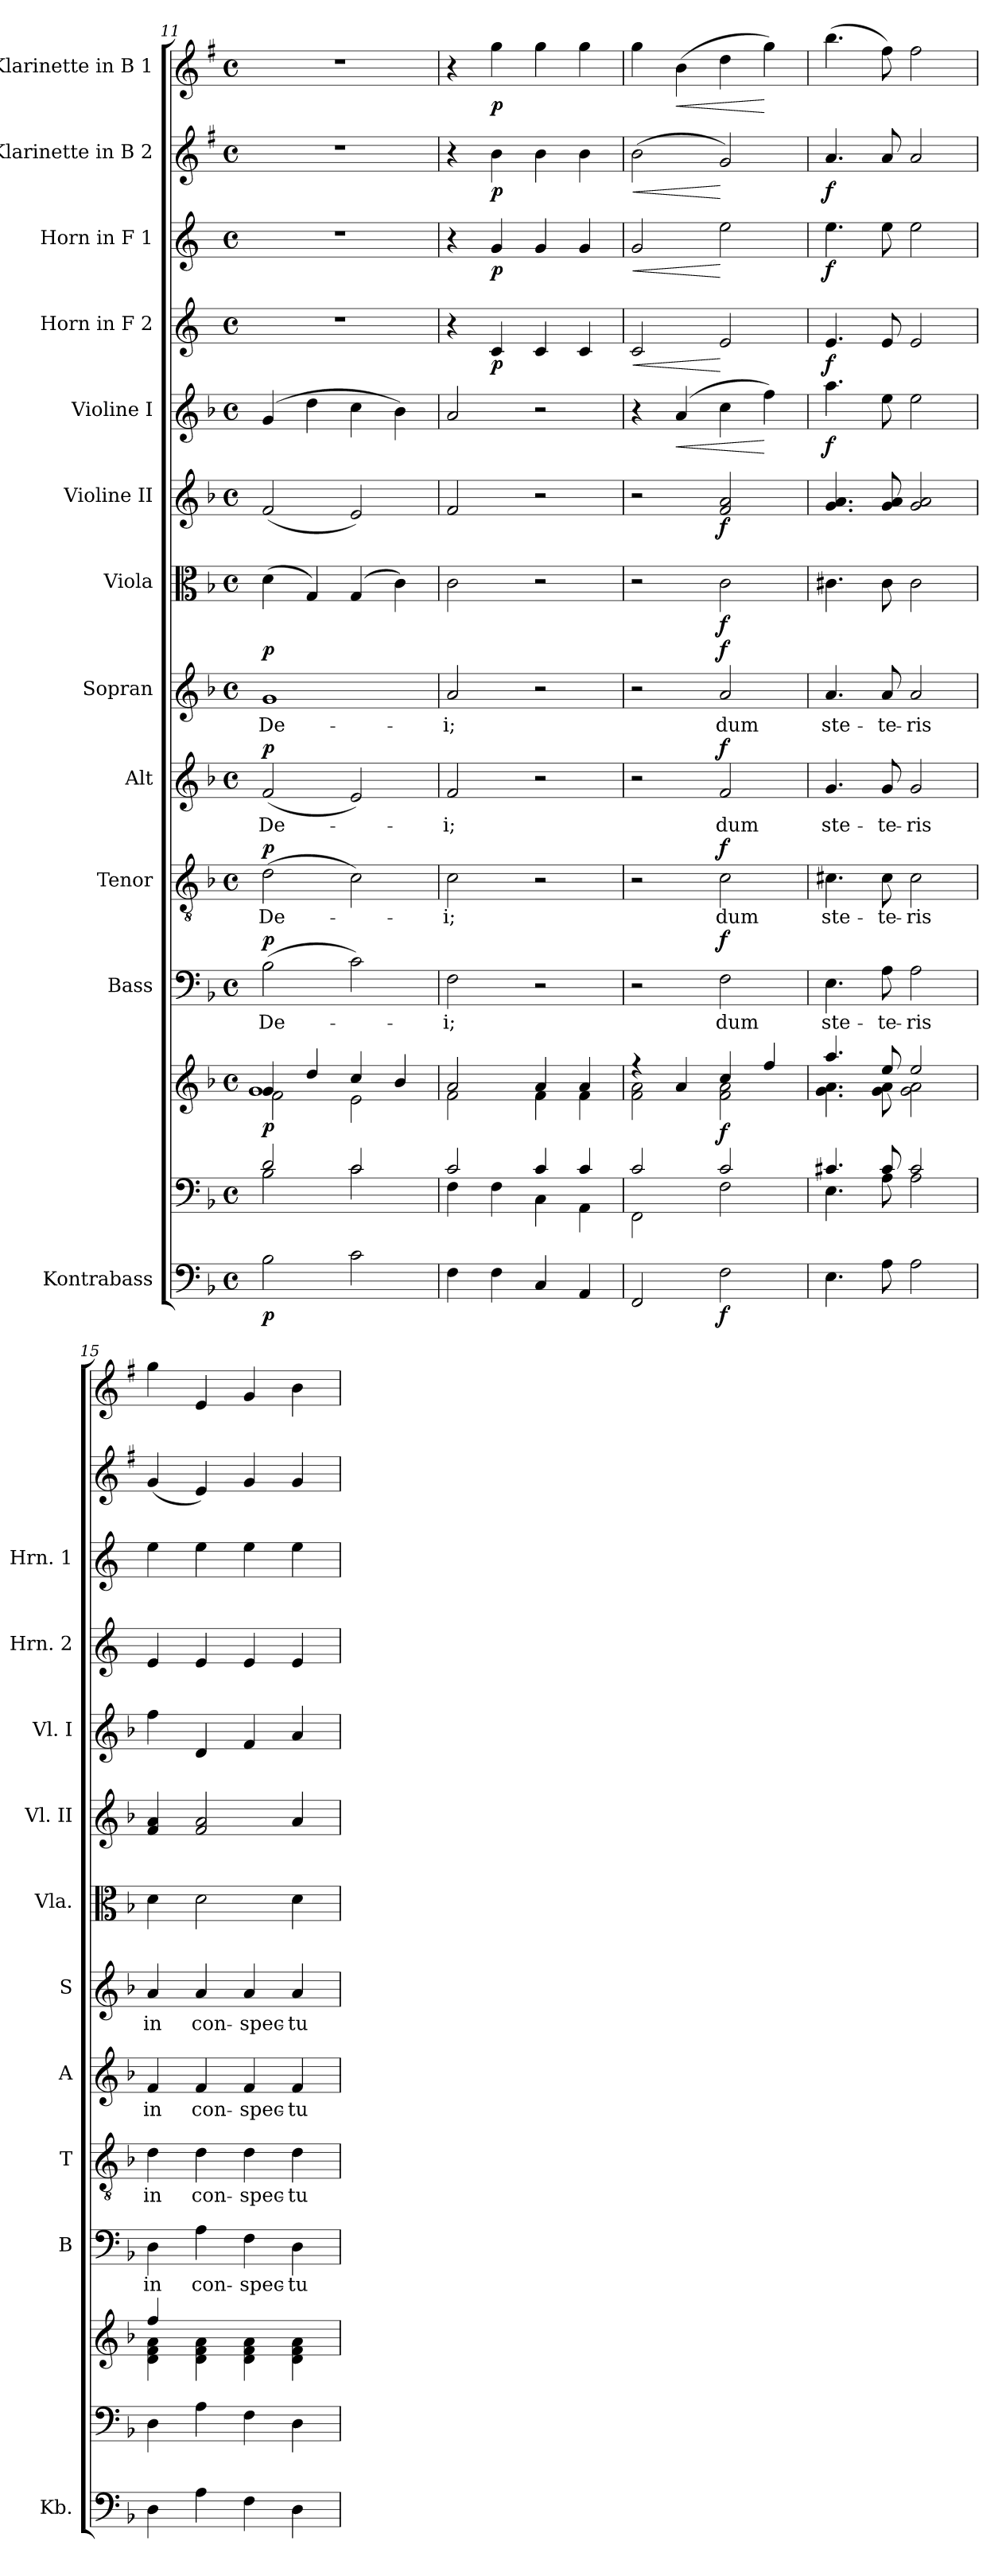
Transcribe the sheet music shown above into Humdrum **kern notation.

**kern	**dynam	**kern	**kern	**dynam	**kern	**text	**dynam	**kern	**text	**dynam	**kern	**text	**dynam	**kern	**text	**dynam	**kern	**dynam	**kern	**dynam	**kern	**dynam	**kern	**dynam	**kern	**dynam	**kern	**dynam	**kern	**dynam
*part13	*part13	*part12	*part12	*part12	*part11	*part11	*part11	*part10	*part10	*part10	*part9	*part9	*part9	*part8	*part8	*part8	*part7	*part7	*part6	*part6	*part5	*part5	*part4	*part4	*part3	*part3	*part2	*part2	*part1	*part1
*staff14	*staff14	*staff13	*staff12	*staff12/13	*staff11	*staff11	*staff11	*staff10	*staff10	*staff10	*staff9	*staff9	*staff9	*staff8	*staff8	*staff8	*staff7	*staff7	*staff6	*staff6	*staff5	*staff5	*staff4	*staff4	*staff3	*staff3	*staff2	*staff2	*staff1	*staff1
*I"Kontrabass	*	*	*	*	*I"Bass	*	*	*I"Tenor	*	*	*I"Alt	*	*	*I"Sopran	*	*	*I"Viola	*	*I"Violine II	*	*I"Violine I	*	*I"Horn in F 2	*	*I"Horn in F 1	*	*I"Klarinette in B 2	*	*I"Klarinette in B 1	*
*I'Kb.	*	*	*	*	*I'B	*	*	*I'T	*	*	*I'A	*	*	*I'S	*	*	*I'Vla.	*	*I'Vl. II	*	*I'Vl. I	*	*I'Hrn. 2	*	*I'Hrn. 1	*	*	*	*	*
*clefF4	*	*clefF4	*clefG2	*	*clefF4	*	*	*clefGv2	*	*	*clefG2	*	*	*clefG2	*	*	*clefC3	*	*clefG2	*	*clefG2	*	*clefG2	*	*clefG2	*	*clefG2	*	*clefG2	*
*ITrd7c12	*	*	*	*	*	*	*	*	*	*	*	*	*	*	*	*	*	*	*	*	*	*	*ITrd4c7	*	*ITrd4c7	*	*ITrd1c2	*	*ITrd1c2	*
*k[b-]	*	*k[b-]	*k[b-]	*	*k[b-]	*	*	*k[b-]	*	*	*k[b-]	*	*	*k[b-]	*	*	*k[b-]	*	*k[b-]	*	*k[b-]	*	*k[b-]	*	*k[b-]	*	*k[b-]	*	*k[b-]	*
*F:	*	*F:	*F:	*	*F:	*	*	*F:	*	*	*F:	*	*	*F:	*	*	*F:	*	*F:	*	*F:	*	*F:	*	*F:	*	*F:	*	*F:	*
*M4/4	*	*M4/4	*M4/4	*	*M4/4	*	*	*M4/4	*	*	*M4/4	*	*	*M4/4	*	*	*M4/4	*	*M4/4	*	*M4/4	*	*M4/4	*	*M4/4	*	*M4/4	*	*M4/4	*
*met(c)	*	*met(c)	*met(c)	*	*met(c)	*	*	*met(c)	*	*	*met(c)	*	*	*met(c)	*	*	*met(c)	*	*met(c)	*	*met(c)	*	*met(c)	*	*met(c)	*	*met(c)	*	*met(c)	*
=11	=11	=11	=11	=11	=11	=11	=11	=11	=11	=11	=11	=11	=11	=11	=11	=11	=11	=11	=11	=11	=11	=11	=11	=11	=11	=11	=11	=11	=11	=11
*	*	*^	*^	*	*	*	*	*	*	*	*	*	*	*	*	*	*	*	*	*	*	*	*	*	*	*	*	*	*	*
*	*	*	*	*	*^	*	*	*	*	*	*	*	*	*	*	*	*	*	*	*	*	*	*	*	*	*	*	*	*	*	*	*
!	!LO:DY:b	!	!	!	!	!	!LO:DY:b	!	!LO:LY:b	!LO:DY:a	!	!LO:LY:b	!LO:DY:a	!	!LO:LY:b	!LO:DY:a	!	!LO:LY:b	!LO:DY:a	!	!	!	!	!	!	!	!	!	!	!	!	!	!
2BB-\	p	2d/	2B-\	4g/	2f\	1g	p	(>2B-\	De-	p	(>2d\	De-	p	(<2f/	De-	p	1g	De-	p	(>4d\	.	(<2f/	.	(4g/	.	1r	.	1r	.	1r	.	1r	.
.	.	.	.	4dd/	.	.	.	.	.	.	.	.	.	.	.	.	.	.	.	4G/)	.	.	.	4dd\	.	.	.	.	.	.	.	.	.
2C\	.	2c/	2c\	4cc/	2e\	.	.	2c\)	.	.	2c\)	.	.	2e/)	.	.	.	.	.	(4G/	.	2e/)	.	4cc\	.	.	.	.	.	.	.	.	.
.	.	.	.	4b-/	.	.	.	.	.	.	.	.	.	.	.	.	.	.	.	4c\)	.	.	.	4b-\)	.	.	.	.	.	.	.	.	.
*	*	*	*	*	*v	*v	*	*	*	*	*	*	*	*	*	*	*	*	*	*	*	*	*	*	*	*	*	*	*	*	*	*	*
=12	=12	=12	=12	=12	=12	=12	=12	=12	=12	=12	=12	=12	=12	=12	=12	=12	=12	=12	=12	=12	=12	=12	=12	=12	=12	=12	=12	=12	=12	=12	=12	=12
!	!	!	!	!	!	!	!	!LO:LY:b	!	!	!LO:LY:b	!	!	!LO:LY:b	!	!	!LO:LY:b	!	!	!	!	!	!	!	!	!	!	!	!	!	!	!
4FF\	.	2c/	4F\	2a/	2f\	.	2F\	-i;	.	2c\	-i;	.	2f/	-i;	.	2a/	-i;	.	2c\	.	2f/	.	2a/	.	4r	.	4r	.	4r	.	4r	.
!	!	!	!	!	!	!	!	!	!	!	!	!	!	!	!	!	!	!	!	!	!	!	!	!	!	!LO:DY:b	!	!LO:DY:b	!	!LO:DY:b	!	!LO:DY:b
4FF\	.	.	4F\	.	.	.	.	.	.	.	.	.	.	.	.	.	.	.	.	.	.	.	.	.	4F/	p	4c/	p	4a\	p	4ff\	p
4CC/	.	4c/	4C\	4a/	4f\	.	2r	.	.	2r	.	.	2r	.	.	2r	.	.	2r	.	2r	.	2r	.	4F/	.	4c/	.	4a\	.	4ff\	.
4AAA/	.	4c/	4AA\	4a/	4f\	.	.	.	.	.	.	.	.	.	.	.	.	.	.	.	.	.	.	.	4F/	.	4c/	.	4a\	.	4ff\	.
=13	=13	=13	=13	=13	=13	=13	=13	=13	=13	=13	=13	=13	=13	=13	=13	=13	=13	=13	=13	=13	=13	=13	=13	=13	=13	=13	=13	=13	=13	=13	=13	=13
!	!	!	!	!	!	!	!	!	!	!	!	!	!	!	!	!	!	!	!	!	!	!	!	!	!	!LO:HP:b	!	!LO:HP:b	!	!LO:HP:b	!	!
2FFF/	.	2c/	2FF\	4rff	2f\ 2a\	.	2r	.	.	2r	.	.	2r	.	.	2r	.	.	2r	.	2r	.	4r	.	2F/	<	2c/	<	(>2a\	<	4ff\	.
!	!	!	!	!	!	!	!	!	!	!	!	!	!	!	!	!	!	!	!	!	!	!	!	!LO:HP:b	!	!	!	!	!	!	!	!LO:HP:b
.	.	.	.	4a/	.	.	.	.	.	.	.	.	.	.	.	.	.	.	.	.	.	.	(4a/	<	.	.	.	.	.	.	(>4a\	<
!	!LO:DY:b	!	!	!	!	!LO:DY:b	!	!LO:LY:b	!LO:DY:a	!	!LO:LY:b	!LO:DY:a	!	!LO:LY:b	!LO:DY:a	!	!LO:LY:b	!LO:DY:a	!	!LO:DY:b	!	!LO:DY:b	!	!	!	!	!	!	!	!	!	!
2FF\	f	2c/	2F\	4cc/	2f\ 2a\	f	2F\	dum	f	2c\	dum	f	2f/	dum	f	2a/	dum	f	2c\	f	2f/ 2a/	f	4cc\	.	2A/	[	2a\	[	2f/)	[	4cc\	.
.	.	.	.	4ff/	.	.	.	.	.	.	.	.	.	.	.	.	.	.	.	.	.	.	4ff\)	[	.	.	.	.	.	.	4ff\)	[
=14	=14	=14	=14	=14	=14	=14	=14	=14	=14	=14	=14	=14	=14	=14	=14	=14	=14	=14	=14	=14	=14	=14	=14	=14	=14	=14	=14	=14	=14	=14	=14	=14
!	!	!	!	!	!	!	!	!LO:LY:b	!	!	!LO:LY:b	!	!	!LO:LY:b	!	!	!LO:LY:b	!	!	!	!	!	!	!LO:DY:b	!	!LO:DY:b	!	!LO:DY:b	!	!LO:DY:b	!	!
4.EE\	.	4.c#X/	4.E\	4.aa/	4.g\ 4.a\	.	4.E\	ste-	.	4.c#X\	ste-	.	4.g/	ste-	.	4.a/	ste-	.	4.c#X\	.	4.g/ 4.a/	.	4.aa\	f	4.A/	f	4.a\	f	4.g/	f	(>4.aa\	.
!	!	!	!	!	!	!	!	!LO:LY:b	!	!	!LO:LY:b	!	!	!LO:LY:b	!	!	!LO:LY:b	!	!	!	!	!	!	!	!	!	!	!	!	!	!	!
8AA\	.	8c#/	8A\	8ee/	8g\ 8a\	.	8A\	-te-	.	8c#\	-te-	.	8g/	-te-	.	8a/	-te-	.	8c#\	.	8g/ 8a/	.	8ee\	.	8A/	.	8a\	.	8g/	.	8ee\)	.
!	!	!	!	!	!	!	!	!LO:LY:b	!	!	!LO:LY:b	!	!	!LO:LY:b	!	!	!LO:LY:b	!	!	!	!	!	!	!	!	!	!	!	!	!	!	!
2AA\	.	2c#/	2A\	2ee/	2g\ 2a\	.	2A\	-ris	.	2c#\	-ris	.	2g/	-ris	.	2a/	-ris	.	2c#\	.	2g/ 2a/	.	2ee\	.	2A/	.	2a\	.	2g/	.	2ee\	.
!!LO:PB:g=z
=15	=15	=15	=15	=15	=15	=15	=15	=15	=15	=15	=15	=15	=15	=15	=15	=15	=15	=15	=15	=15	=15	=15	=15	=15	=15	=15	=15	=15	=15	=15	=15	=15
!	!	!	!	!	!	!	!	!LO:LY:b	!	!	!LO:LY:b	!	!	!LO:LY:b	!	!	!LO:LY:b	!	!	!	!	!	!	!	!	!	!	!	!	!	!	!
*	*	*v	*v	*	*	*	*	*	*	*	*	*	*	*	*	*	*	*	*	*	*	*	*	*	*	*	*	*	*	*	*	*
4DD\	.	4D\	4ff/	4d\ 4f\ 4a\	.	4D\	in	.	4d\	in	.	4f/	in	.	4a/	in	.	4d\	.	4f/ 4a/	.	4ff\	.	4A/	.	4a\	.	(<4f/	.	4ff\	.
!	!	!	!	!	!	!	!LO:LY:b	!	!	!LO:LY:b	!	!	!LO:LY:b	!	!	!LO:LY:b	!	!	!	!	!	!	!	!	!	!	!	!	!	!	!
4AA\	.	4A\	4ryy	4d\ 4f\ 4a\	.	4A\	con-	.	4d\	con-	.	4f/	con-	.	4a/	con-	.	2d\	.	2f/ 2a/	.	4d/	.	4A/	.	4a\	.	4d/)	.	4d/	.
!	!	!	!	!	!	!	!LO:LY:b	!	!	!LO:LY:b	!	!	!LO:LY:b	!	!	!LO:LY:b	!	!	!	!	!	!	!	!	!	!	!	!	!	!	!
4FF\	.	4F\	2ryy	4d\ 4f\ 4a\	.	4F\	-spec-	.	4d\	-spec-	.	4f/	-spec-	.	4a/	-spec-	.	.	.	.	.	4f/	.	4A/	.	4a\	.	4f/	.	4f/	.
!	!	!	!	!	!	!	!LO:LY:b	!	!	!LO:LY:b	!	!	!LO:LY:b	!	!	!LO:LY:b	!	!	!	!	!	!	!	!	!	!	!	!	!	!	!
4DD\	.	4D\	.	4d\ 4f\ 4a\	.	4D\	-tu	.	4d\	-tu	.	4f/	-tu	.	4a/	-tu	.	4d\	.	4a/	.	4a/	.	4A/	.	4a\	.	4f/	.	4a\	.
*	*	*	*v	*v	*	*	*	*	*	*	*	*	*	*	*	*	*	*	*	*	*	*	*	*	*	*	*	*	*	*	*
=	=	=	=	=	=	=	=	=	=	=	=	=	=	=	=	=	=	=	=	=	=	=	=	=	=	=	=	=	=	=
*-	*-	*-	*-	*-	*-	*-	*-	*-	*-	*-	*-	*-	*-	*-	*-	*-	*-	*-	*-	*-	*-	*-	*-	*-	*-	*-	*-	*-	*-	*-
